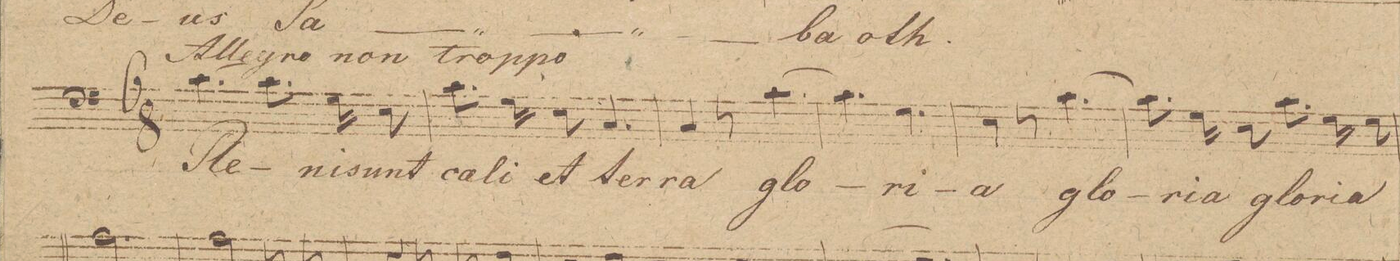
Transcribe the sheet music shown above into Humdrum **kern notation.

**kern	**text
*I"Baſso 1mo	*
*clefF4	*
*k[]	*
*M6/8	*
4.c\	Ple-
8.c\	.
16G\	-ni
8E\	sunt
=15	=15
8.c\	cae-
16G\	-li
8E\	et
4.C/	ter-
=16	=16
4C/	-ra
8r	.
[4.c\	glo-
=17	=17
4.c\]	.
4.G\	-ri-
=18	=18
4E\	-a
8r	.
[4.c\	glo-
=19	=19
8.c\]	.
16G\	-ri-
8E\	-a
8.c\	glo-
16G\	-ri-
8G\	-a
=20	=20
*-	*-
